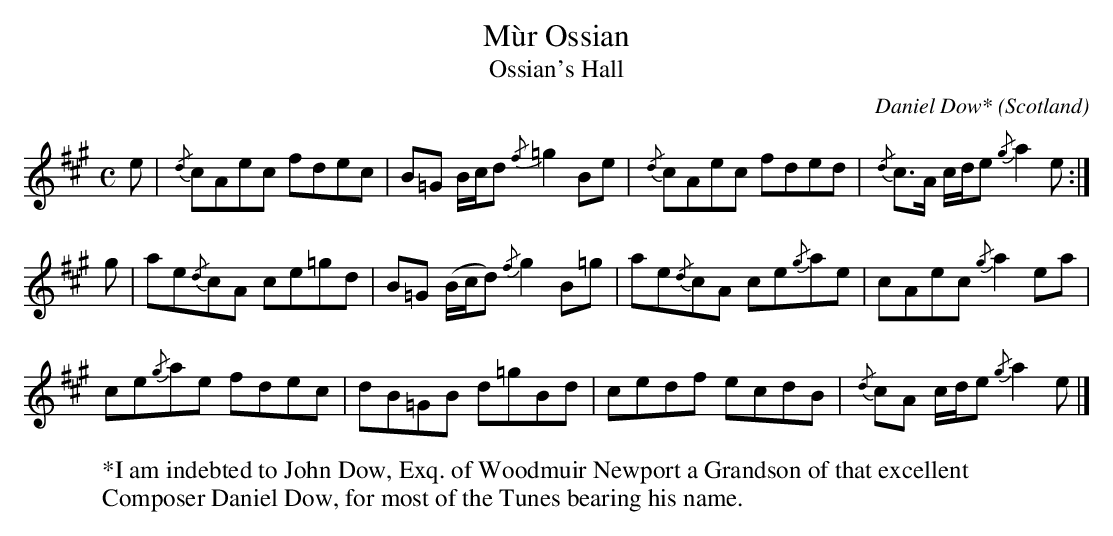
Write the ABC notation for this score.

X:1
T:Mùr Ossian
T:Ossian's Hall
C:Daniel Dow*
O:Scotland
M:C
L:1/8
K:A
e | {/d}cAec fdec | B=G B/2c/2d {/f}=g2 Be | {/d}cAec fded | {/d}c>A c/2d/2e {/g}a2 e :|
g | ae{/d}cA ce=gd | B=G (B/2c/2d) {/f}g2 B=g | ae{/d}cA ce{/g}ae | cAec {/g}a2 ea |
ce{/g}ae fdec | dB=GB d=gBd | cedf ecdB | {/d}cA c/2d/2e {/g}a2 e |]
W:*I am indebted to John Dow, Exq. of Woodmuir Newport a Grandson of that excellent
W:Composer Daniel Dow, for most of the Tunes bearing his name.
